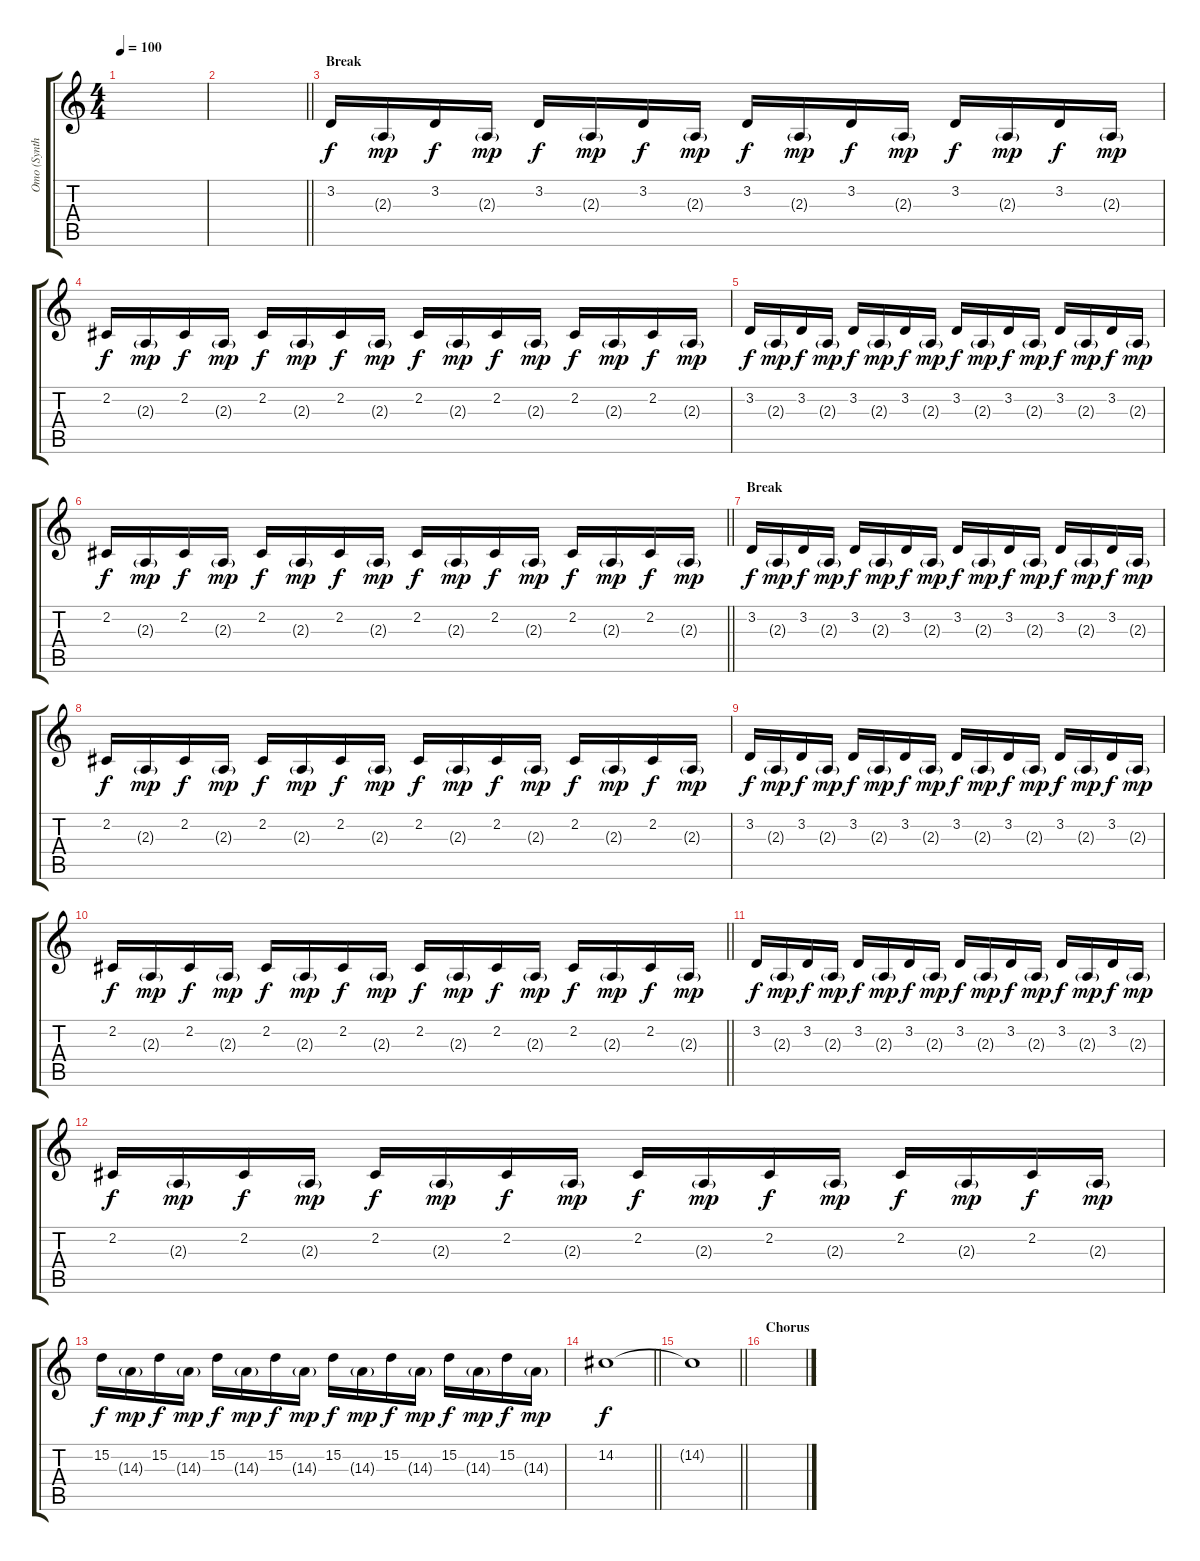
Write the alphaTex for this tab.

\track ("Omo (Synth)" "Omo (Synth") {instrument lead1square}
\staff {score tabs}
\tuning (E4 B3 G3 D3 A2 E2) {hide}
\ts (4 4)
\tempo 100
\clef g2
\ks c
|
\barLineRight lightlight
|
\section ("" "Break")
3.2.16 2.3{g}.16{dy mp} 3.2.16{dy f} 2.3{g}.16{dy mp} 3.2.16{dy f} 2.3{g}.16{dy mp} 3.2.16{dy f} 2.3{g}.16{dy mp} 3.2.16{dy f} 2.3{g}.16{dy mp} 3.2.16{dy f} 2.3{g}.16{dy mp} 3.2.16{dy f} 2.3{g}.16{dy mp} 3.2.16{dy f} 2.3{g}.16{dy mp} |
2.2.16{dy f} 2.3{g}.16{dy mp} 2.2.16{dy f} 2.3{g}.16{dy mp} 2.2.16{dy f} 2.3{g}.16{dy mp} 2.2.16{dy f} 2.3{g}.16{dy mp} 2.2.16{dy f} 2.3{g}.16{dy mp} 2.2.16{dy f} 2.3{g}.16{dy mp} 2.2.16{dy f} 2.3{g}.16{dy mp} 2.2.16{dy f} 2.3{g}.16{dy mp} |
3.2.16{dy f} 2.3{g}.16{dy mp} 3.2.16{dy f} 2.3{g}.16{dy mp} 3.2.16{dy f} 2.3{g}.16{dy mp} 3.2.16{dy f} 2.3{g}.16{dy mp} 3.2.16{dy f} 2.3{g}.16{dy mp} 3.2.16{dy f} 2.3{g}.16{dy mp} 3.2.16{dy f} 2.3{g}.16{dy mp} 3.2.16{dy f} 2.3{g}.16{dy mp} |
\barLineRight lightlight
2.2.16{dy f} 2.3{g}.16{dy mp} 2.2.16{dy f} 2.3{g}.16{dy mp} 2.2.16{dy f} 2.3{g}.16{dy mp} 2.2.16{dy f} 2.3{g}.16{dy mp} 2.2.16{dy f} 2.3{g}.16{dy mp} 2.2.16{dy f} 2.3{g}.16{dy mp} 2.2.16{dy f} 2.3{g}.16{dy mp} 2.2.16{dy f} 2.3{g}.16{dy mp} |
\section ("" "Break")
3.2.16{dy f} 2.3{g}.16{dy mp} 3.2.16{dy f} 2.3{g}.16{dy mp} 3.2.16{dy f} 2.3{g}.16{dy mp} 3.2.16{dy f} 2.3{g}.16{dy mp} 3.2.16{dy f} 2.3{g}.16{dy mp} 3.2.16{dy f} 2.3{g}.16{dy mp} 3.2.16{dy f} 2.3{g}.16{dy mp} 3.2.16{dy f} 2.3{g}.16{dy mp} |
2.2.16{dy f} 2.3{g}.16{dy mp} 2.2.16{dy f} 2.3{g}.16{dy mp} 2.2.16{dy f} 2.3{g}.16{dy mp} 2.2.16{dy f} 2.3{g}.16{dy mp} 2.2.16{dy f} 2.3{g}.16{dy mp} 2.2.16{dy f} 2.3{g}.16{dy mp} 2.2.16{dy f} 2.3{g}.16{dy mp} 2.2.16{dy f} 2.3{g}.16{dy mp} |
3.2.16{dy f} 2.3{g}.16{dy mp} 3.2.16{dy f} 2.3{g}.16{dy mp} 3.2.16{dy f} 2.3{g}.16{dy mp} 3.2.16{dy f} 2.3{g}.16{dy mp} 3.2.16{dy f} 2.3{g}.16{dy mp} 3.2.16{dy f} 2.3{g}.16{dy mp} 3.2.16{dy f} 2.3{g}.16{dy mp} 3.2.16{dy f} 2.3{g}.16{dy mp} |
\barLineRight lightlight
2.2.16{dy f} 2.3{g}.16{dy mp} 2.2.16{dy f} 2.3{g}.16{dy mp} 2.2.16{dy f} 2.3{g}.16{dy mp} 2.2.16{dy f} 2.3{g}.16{dy mp} 2.2.16{dy f} 2.3{g}.16{dy mp} 2.2.16{dy f} 2.3{g}.16{dy mp} 2.2.16{dy f} 2.3{g}.16{dy mp} 2.2.16{dy f} 2.3{g}.16{dy mp} |
3.2.16{dy f} 2.3{g}.16{dy mp} 3.2.16{dy f} 2.3{g}.16{dy mp} 3.2.16{dy f} 2.3{g}.16{dy mp} 3.2.16{dy f} 2.3{g}.16{dy mp} 3.2.16{dy f} 2.3{g}.16{dy mp} 3.2.16{dy f} 2.3{g}.16{dy mp} 3.2.16{dy f} 2.3{g}.16{dy mp} 3.2.16{dy f} 2.3{g}.16{dy mp} |
2.2.16{dy f} 2.3{g}.16{dy mp} 2.2.16{dy f} 2.3{g}.16{dy mp} 2.2.16{dy f} 2.3{g}.16{dy mp} 2.2.16{dy f} 2.3{g}.16{dy mp} 2.2.16{dy f} 2.3{g}.16{dy mp} 2.2.16{dy f} 2.3{g}.16{dy mp} 2.2.16{dy f} 2.3{g}.16{dy mp} 2.2.16{dy f} 2.3{g}.16{dy mp} |
15.2.16{dy f} 14.3{g}.16{dy mp} 15.2.16{dy f} 14.3{g}.16{dy mp} 15.2.16{dy f} 14.3{g}.16{dy mp} 15.2.16{dy f} 14.3{g}.16{dy mp} 15.2.16{dy f} 14.3{g}.16{dy mp} 15.2.16{dy f} 14.3{g}.16{dy mp} 15.2.16{dy f} 14.3{g}.16{dy mp} 15.2.16{dy f} 14.3{g}.16{dy mp} |
\barLineRight lightlight
14.2.1{dy f} |
\barLineRight lightlight
14.2{t}.1 |
\section ("" "Chorus")
